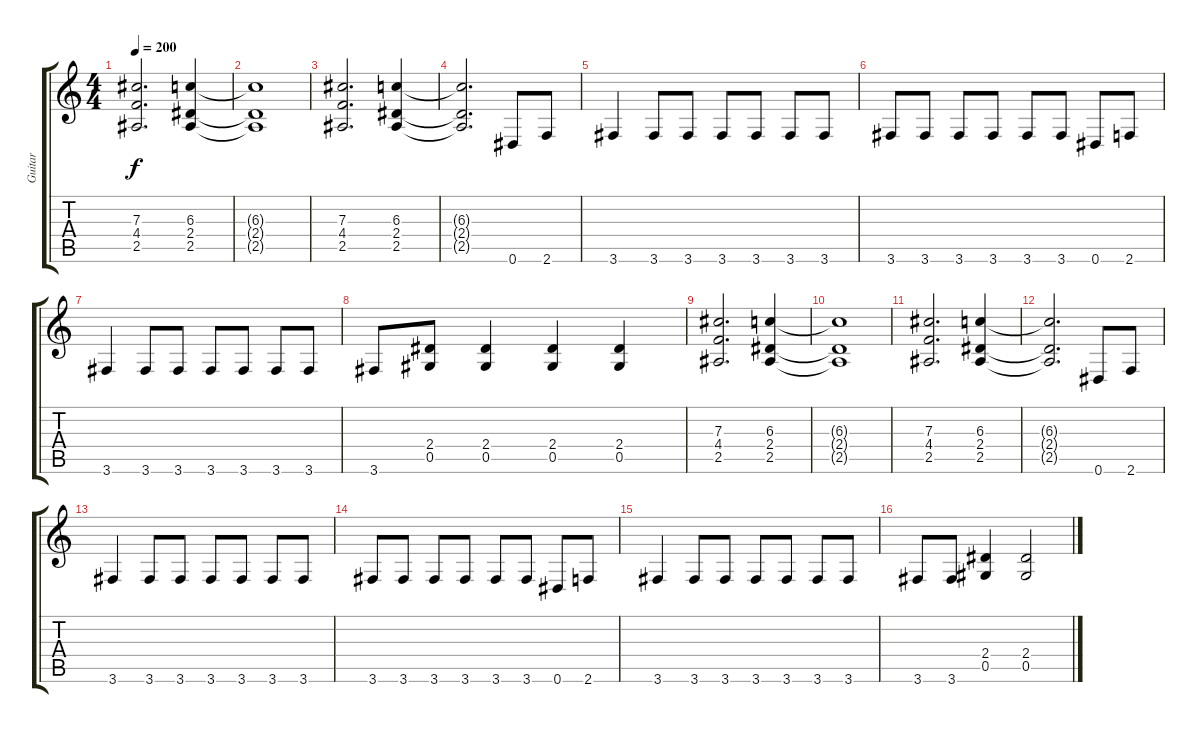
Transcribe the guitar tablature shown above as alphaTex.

\track ("Guitar" "Guitar") {instrument distortionguitar}
\staff {score tabs}
\tuning (Eb4 Bb3 Gb3 Db3 Ab2 Eb2) {hide}
\ts (4 4)
\tempo 200
\clef g2
\ks c
(7.3 4.4 2.5).2{d dy f instrument distortionguitar} (6.3 2.4 2.5).4 |
(6.3{t} 2.4{t} 2.5{t}).1 |
(7.3 4.4 2.5).2{d} (6.3 2.4 2.5).4 |
(6.3{t} 2.4{t} 2.5{t}).2{d} 0.6.8 2.6.8 |
3.6.4 3.6.8 3.6.8 3.6.8 3.6.8 3.6.8 3.6.8 |
3.6.8 3.6.8 3.6.8 3.6.8 3.6.8 3.6.8 0.6.8 2.6.8 |
3.6.4 3.6.8 3.6.8 3.6.8 3.6.8 3.6.8 3.6.8 |
3.6.8 (2.4 0.5).8 (2.4 0.5).4 (2.4 0.5).4 (2.4 0.5).4 |
(7.3 4.4 2.5).2{d} (6.3 2.4 2.5).4 |
(6.3{t} 2.4{t} 2.5{t}).1 |
(7.3 4.4 2.5).2{d} (6.3 2.4 2.5).4 |
(6.3{t} 2.4{t} 2.5{t}).2{d} 0.6.8 2.6.8 |
3.6.4 3.6.8 3.6.8 3.6.8 3.6.8 3.6.8 3.6.8 |
3.6.8 3.6.8 3.6.8 3.6.8 3.6.8 3.6.8 0.6.8 2.6.8 |
3.6.4 3.6.8 3.6.8 3.6.8 3.6.8 3.6.8 3.6.8 |
3.6.8 3.6.8 (2.4 0.5).4 (2.4 0.5).2
